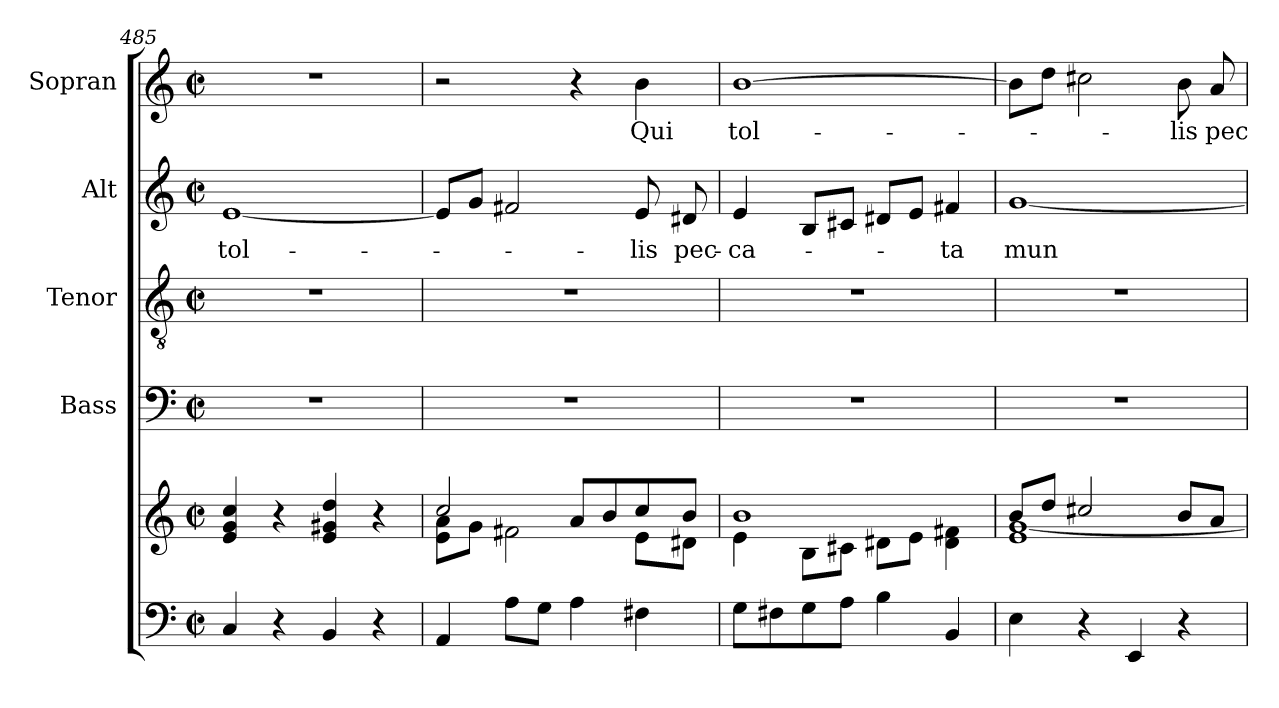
**kern	**kern	**kern	**kern	**kern	**text	**kern	**text
*part5	*part5	*part4	*part3	*part2	*part2	*part1	*part1
*staff6	*staff5	*staff4	*staff3	*staff2	*staff2	*staff1	*staff1
*	*	*I"Bass	*I"Tenor	*I"Alt	*	*I"Sopran	*
*	*	*I'B.	*I'T.	*I'A.	*	*I'S.	*
*clefF4	*clefG2	*clefF4	*clefGv2	*clefG2	*	*clefG2	*
*k[]	*k[]	*k[]	*k[]	*k[]	*	*k[]	*
*C:	*C:	*C:	*C:	*C:	*	*C:	*
*M2/2	*M2/2	*M2/2	*M2/2	*M2/2	*	*M2/2	*
*met(c|)	*met(c|)	*met(c|)	*met(c|)	*met(c|)	*	*met(c|)	*
=485	=485	=485	=485	=485	=485	=485	=485
!	!	!	!	!	!LO:LY:b	!	!
4C/	4e/ 4g/ 4cc/	1r	1r	[1e	tol-	1r	.
4r	4r	.	.	.	.	.	.
4BB/	4e/ 4g#X/ 4dd/	.	.	.	.	.	.
4r	4r	.	.	.	.	.	.
=486	=486	=486	=486	=486	=486	=486	=486
*	*^	*	*	*	*	*	*
4AA/	2cc/	8e\ 8a\L	1r	1r	8e/L]	.	2r	.
.	.	8g\J	.	.	8g/J	.	.	.
8A\L	.	2f#X\	.	.	2f#X/	.	.	.
8G\J	.	.	.	.	.	.	.	.
4A\	8a/L	.	.	.	.	.	4r	.
.	8b/	.	.	.	.	.	.	.
!	!	!	!	!	!	!LO:LY:b	!	!LO:LY:b
4F#X\	8cc/	8e\L	.	.	8e/	-lis	4b\	Qui
!	!	!	!	!	!	!LO:LY:b	!	!
.	8b/J	8d#X\J	.	.	8d#X/	pec-	.	.
!!LO:PB:g=z
=487	=487	=487	=487	=487	=487	=487	=487	=487
!	!	!	!	!	!	!LO:LY:b	!	!LO:LY:b
8G\L	1b	4e\	1r	1r	4e/	-ca-	[1b	tol-
8F#X\	.	.	.	.	.	.	.	.
8G\	.	8B\L	.	.	8B/L	.	.	.
8A\J	.	8c#X\J	.	.	8c#X/J	.	.	.
4B\	.	8d#X\L	.	.	8d#X/L	.	.	.
.	.	8e\J	.	.	8e/J	.	.	.
!	!	!	!	!	!	!LO:LY:b	!	!
4BB/	.	4d#\ 4f#X\	.	.	4f#X/	-ta	.	.
=488	=488	=488	=488	=488	=488	=488	=488	=488
!	!	!	!	!	!	!LO:LY:b	!	!
4E\	8b/L	1e [<1g	1r	1r	[1g	mun-	8b\L]	.
.	8dd/J	.	.	.	.	.	8dd\J	.
4r	2cc#X/	.	.	.	.	.	2cc#X\	.
4EE/	.	.	.	.	.	.	.	.
!	!	!	!	!	!	!	!	!LO:LY:b
4r	8b/L	.	.	.	.	.	8b\	-lis
!	!	!	!	!	!	!	!	!LO:LY:b
.	8a/J	.	.	.	.	.	8a/	pec-
*	*v	*v	*	*	*	*	*	*
=	=	=	=	=	=	=	=
*-	*-	*-	*-	*-	*-	*-	*-
